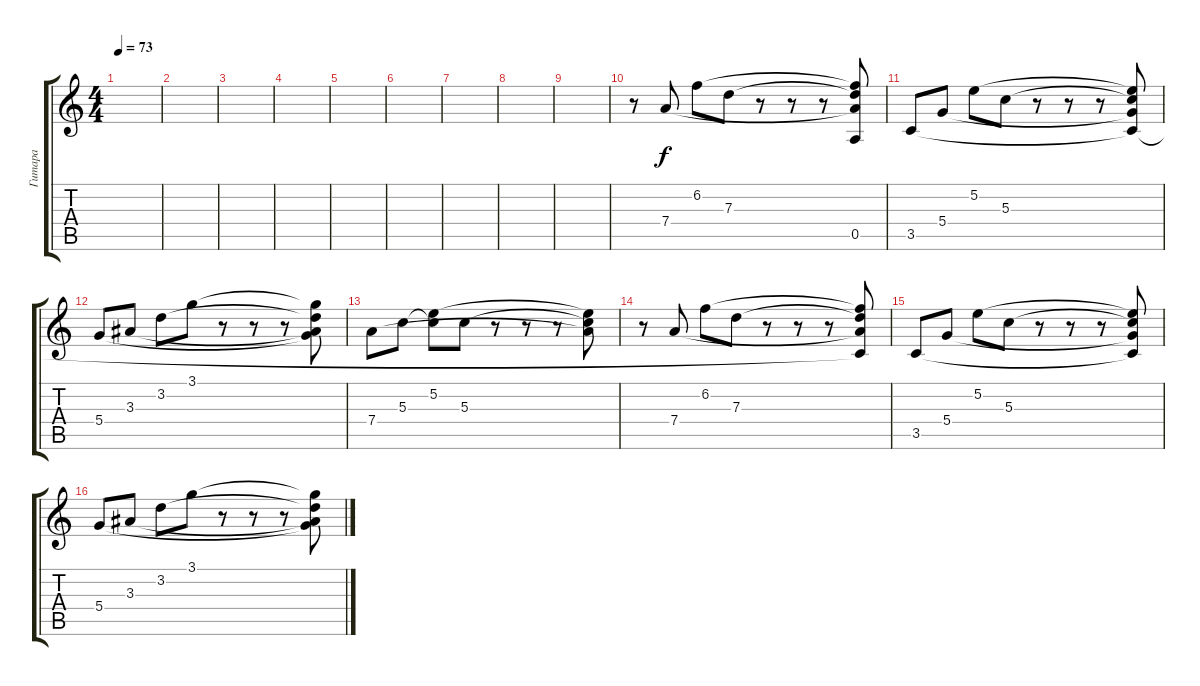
\track ("Гитара" "Гитара") {instrument overdrivenguitar}
\staff {score tabs}
\tuning (E4 B3 G3 D3 A2 E2) {hide}
\ts (4 4)
\tempo 73
\clef g2
\ks c
|
|
|
|
|
|
|
|
|
r.8{instrument electricguitarclean} 7.4.8 6.2.8 7.3.8 r.8 r.8 r.8 (6.2{t} 7.3{t} 7.4{t} 0.5).8 |
3.5.8 5.4.8 5.2.8 5.3.8 r.8 r.8 r.8 (5.2{t} 5.3{t} 5.4{t} 3.5{t}).8 |
5.4.8 3.3.8 3.2.8 3.1.8 r.8 r.8 r.8 (3.1{t} 3.2{t} 3.3{t} 5.4{t}).8 |
7.4.8 5.3.8 (5.2 5.3{t}).8 5.3.8 r.8 r.8 r.8 (5.2{t} 5.3{t} 7.4{t}).8 |
r.8 7.4.8 6.2.8 7.3.8 r.8 r.8 r.8 (6.2{t} 7.3{t} 7.4{t} 3.5{t}).8 |
3.5.8 5.4.8 5.2.8 5.3.8 r.8 r.8 r.8 (5.2{t} 5.3{t} 5.4{t} 3.5{t}).8 |
5.4.8 3.3.8 3.2.8 3.1.8 r.8 r.8 r.8 (3.1{t} 3.2{t} 3.3{t} 5.4{t}).8
